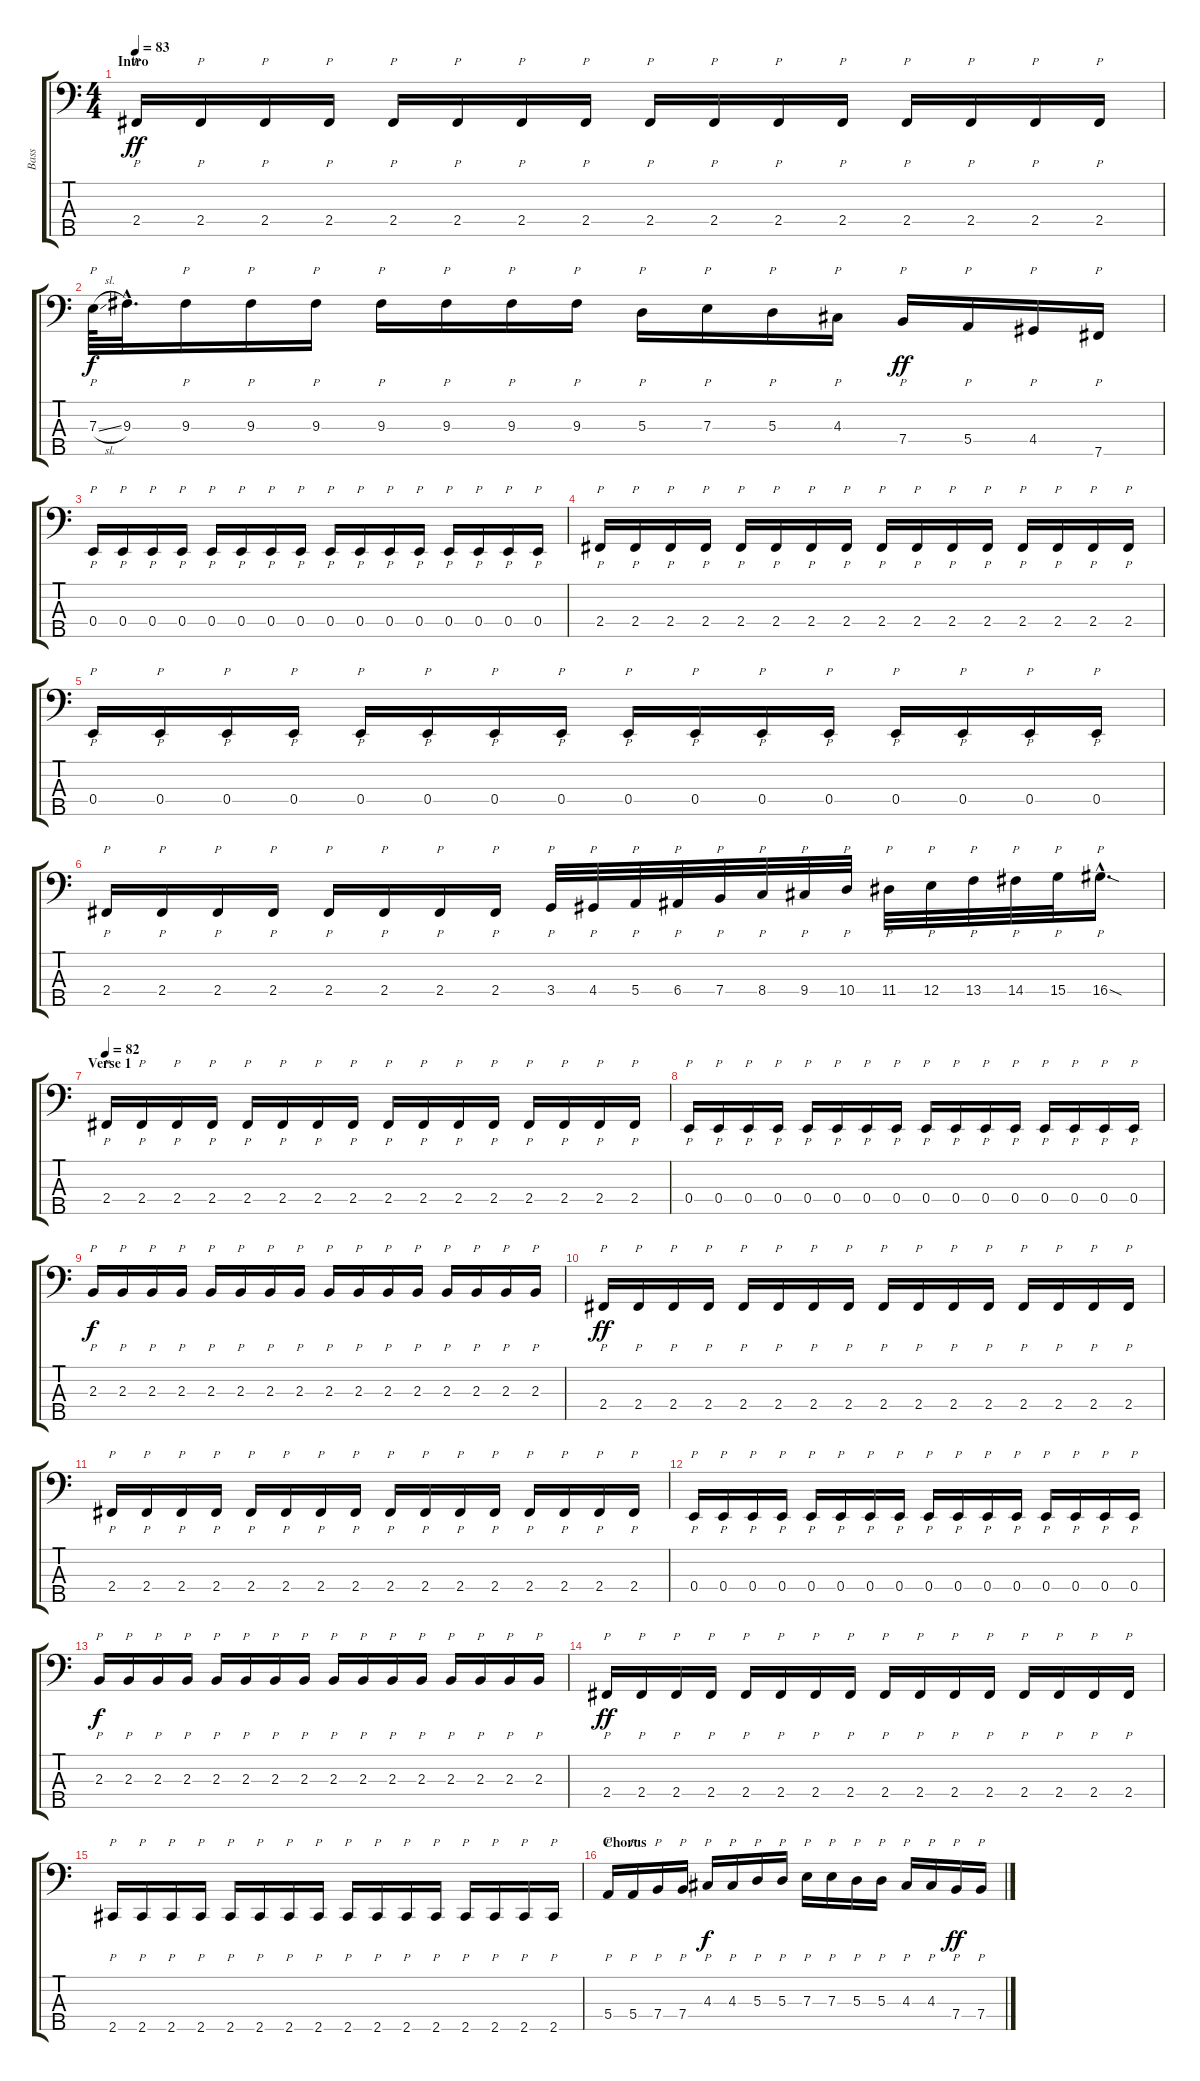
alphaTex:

\track ("Bass" "Bass") {instrument electricbassfinger}
\staff {score tabs}
\tuning (G2 D2 A1 E1 B0) {hide}
\ts (4 4)
\section ("" "Intro")
\tempo 83
\clef f4
\ks c
2.4.16{p dy ff instrument electricbassfinger} 2.4.16{p} 2.4.16{p} 2.4.16{p} 2.4.16{p} 2.4.16{p} 2.4.16{p} 2.4.16{p} 2.4.16{p} 2.4.16{p} 2.4.16{p} 2.4.16{p} 2.4.16{p} 2.4.16{p} 2.4.16{p} 2.4.16{p} |
7.3{sl}.64{p dy f} 9.3{hac}.32{d} 9.3.16{p} 9.3.16{p} 9.3.16{p} 9.3.16{p} 9.3.16{p} 9.3.16{p} 9.3.16{p} 5.3.16{p} 7.3.16{p} 5.3.16{p} 4.3.16{p} 7.4.16{p dy ff} 5.4.16{p} 4.4.16{p} 7.5.16{p} |
0.4.16{p} 0.4.16{p} 0.4.16{p} 0.4.16{p} 0.4.16{p} 0.4.16{p} 0.4.16{p} 0.4.16{p} 0.4.16{p} 0.4.16{p} 0.4.16{p} 0.4.16{p} 0.4.16{p} 0.4.16{p} 0.4.16{p} 0.4.16{p} |
2.4.16{p} 2.4.16{p} 2.4.16{p} 2.4.16{p} 2.4.16{p} 2.4.16{p} 2.4.16{p} 2.4.16{p} 2.4.16{p} 2.4.16{p} 2.4.16{p} 2.4.16{p} 2.4.16{p} 2.4.16{p} 2.4.16{p} 2.4.16{p} |
0.4.16{p} 0.4.16{p} 0.4.16{p} 0.4.16{p} 0.4.16{p} 0.4.16{p} 0.4.16{p} 0.4.16{p} 0.4.16{p} 0.4.16{p} 0.4.16{p} 0.4.16{p} 0.4.16{p} 0.4.16{p} 0.4.16{p} 0.4.16{p} |
2.4.16{p} 2.4.16{p} 2.4.16{p} 2.4.16{p} 2.4.16{p} 2.4.16{p} 2.4.16{p} 2.4.16{p} 3.4.32{p} 4.4.32{p} 5.4.32{p} 6.4.32{p} 7.4.32{p} 8.4.32{p} 9.4.32{p} 10.4.32{p} 11.4.32{p} 12.4.32{p} 13.4.32{p} 14.4.32{p} 15.4.32{p} 16.4{sod hac}.16{p d} |
\section ("" "Verse 1")
\tempo 82
2.4.16{p} 2.4.16{p} 2.4.16{p} 2.4.16{p} 2.4.16{p} 2.4.16{p} 2.4.16{p} 2.4.16{p} 2.4.16{p} 2.4.16{p} 2.4.16{p} 2.4.16{p} 2.4.16{p} 2.4.16{p} 2.4.16{p} 2.4.16{p} |
0.4.16{p} 0.4.16{p} 0.4.16{p} 0.4.16{p} 0.4.16{p} 0.4.16{p} 0.4.16{p} 0.4.16{p} 0.4.16{p} 0.4.16{p} 0.4.16{p} 0.4.16{p} 0.4.16{p} 0.4.16{p} 0.4.16{p} 0.4.16{p} |
2.3.16{p dy f} 2.3.16{p} 2.3.16{p} 2.3.16{p} 2.3.16{p} 2.3.16{p} 2.3.16{p} 2.3.16{p} 2.3.16{p} 2.3.16{p} 2.3.16{p} 2.3.16{p} 2.3.16{p} 2.3.16{p} 2.3.16{p} 2.3.16{p} |
2.4.16{p dy ff} 2.4.16{p} 2.4.16{p} 2.4.16{p} 2.4.16{p} 2.4.16{p} 2.4.16{p} 2.4.16{p} 2.4.16{p} 2.4.16{p} 2.4.16{p} 2.4.16{p} 2.4.16{p} 2.4.16{p} 2.4.16{p} 2.4.16{p} |
\section ("" "")
2.4.16{p} 2.4.16{p} 2.4.16{p} 2.4.16{p} 2.4.16{p} 2.4.16{p} 2.4.16{p} 2.4.16{p} 2.4.16{p} 2.4.16{p} 2.4.16{p} 2.4.16{p} 2.4.16{p} 2.4.16{p} 2.4.16{p} 2.4.16{p} |
0.4.16{p} 0.4.16{p} 0.4.16{p} 0.4.16{p} 0.4.16{p} 0.4.16{p} 0.4.16{p} 0.4.16{p} 0.4.16{p} 0.4.16{p} 0.4.16{p} 0.4.16{p} 0.4.16{p} 0.4.16{p} 0.4.16{p} 0.4.16{p} |
2.3.16{p dy f} 2.3.16{p} 2.3.16{p} 2.3.16{p} 2.3.16{p} 2.3.16{p} 2.3.16{p} 2.3.16{p} 2.3.16{p} 2.3.16{p} 2.3.16{p} 2.3.16{p} 2.3.16{p} 2.3.16{p} 2.3.16{p} 2.3.16{p} |
2.4.16{p dy ff} 2.4.16{p} 2.4.16{p} 2.4.16{p} 2.4.16{p} 2.4.16{p} 2.4.16{p} 2.4.16{p} 2.4.16{p} 2.4.16{p} 2.4.16{p} 2.4.16{p} 2.4.16{p} 2.4.16{p} 2.4.16{p} 2.4.16{p} |
2.5.16{p} 2.5.16{p} 2.5.16{p} 2.5.16{p} 2.5.16{p} 2.5.16{p} 2.5.16{p} 2.5.16{p} 2.5.16{p} 2.5.16{p} 2.5.16{p} 2.5.16{p} 2.5.16{p} 2.5.16{p} 2.5.16{p} 2.5.16{p} |
\section ("" "Chorus")
5.4.16{p} 5.4.16{p} 7.4.16{p} 7.4.16{p} 4.3.16{p dy f} 4.3.16{p} 5.3.16{p} 5.3.16{p} 7.3.16{p} 7.3.16{p} 5.3.16{p} 5.3.16{p} 4.3.16{p} 4.3.16{p} 7.4.16{p dy ff} 7.4.16{p}
